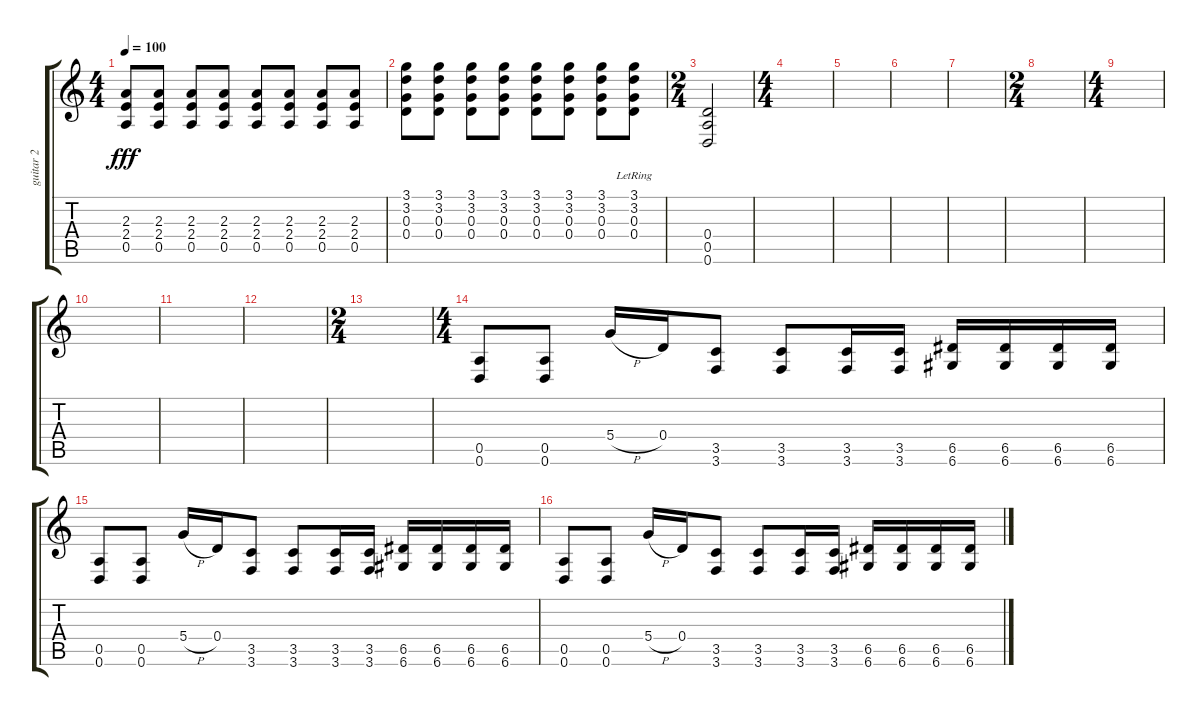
\track ("guitar 2" "guitar 2") {instrument distortionguitar}
\staff {score tabs}
\tuning (E4 B3 G3 D3 A2 D2) {hide}
\ts (4 4)
\tempo 100
\clef g2
\ks c
(2.3 2.4 0.5).8{dy fff} (2.3 2.4 0.5).8 (2.3 2.4 0.5).8 (2.3 2.4 0.5).8 (2.3 2.4 0.5).8 (2.3 2.4 0.5).8 (2.3 2.4 0.5).8 (2.3 2.4 0.5).8 |
(3.1 3.2 0.3 0.4).8 (3.1 3.2 0.3 0.4).8 (3.1 3.2 0.3 0.4).8 (3.1 3.2 0.3 0.4).8 (3.1 3.2 0.3 0.4).8 (3.1 3.2 0.3 0.4).8 (3.1 3.2 0.3 0.4).8 (3.1{lr} 3.2{lr} 0.3{lr} 0.4{lr}).8 |
\ts (2 4)
(0.4 0.5 0.6).2 |
\ts (4 4)
|
|
|
|
\ts (2 4)
|
\ts (4 4)
|
|
|
|
\ts (2 4)
|
\ts (4 4)
(0.5 0.6).8{volume 16 instrument distortionguitar} (0.5 0.6).8 5.4{h}.16 0.4.16 (3.5 3.6).8 (3.5 3.6).8 (3.5 3.6).16 (3.5 3.6).16 (6.5 6.6).16 (6.5 6.6).16 (6.5 6.6).16 (6.5 6.6).16 |
(0.5 0.6).8{volume 16 instrument distortionguitar} (0.5 0.6).8 5.4{h}.16 0.4.16 (3.5 3.6).8 (3.5 3.6).8 (3.5 3.6).16 (3.5 3.6).16 (6.5 6.6).16 (6.5 6.6).16 (6.5 6.6).16 (6.5 6.6).16 |
(0.5 0.6).8{volume 16 instrument distortionguitar} (0.5 0.6).8 5.4{h}.16 0.4.16 (3.5 3.6).8 (3.5 3.6).8 (3.5 3.6).16 (3.5 3.6).16 (6.5 6.6).16 (6.5 6.6).16 (6.5 6.6).16 (6.5 6.6).16
